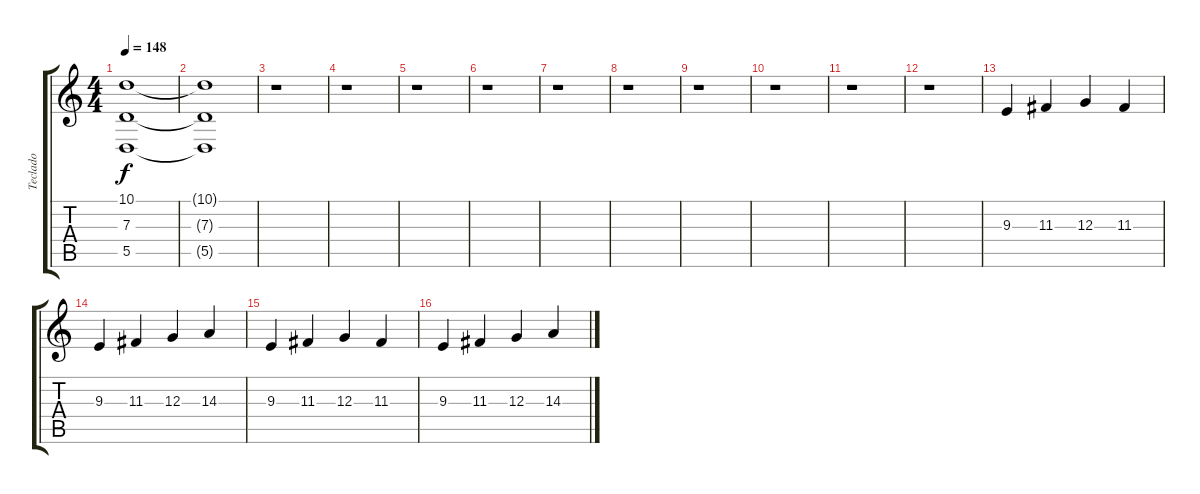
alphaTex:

\track ("Teclado" "Teclado") {instrument choiraahs}
\staff {score tabs}
\tuning (E4 B3 G3 D3 A2 E2) {hide}
\ts (4 4)
\tempo 148
\clef g2
\ks c
(10.1{t} 7.3{t} 5.5{t}).1{dy f} |
(10.1{t} 7.3{t} 5.5{t}).1 |
r.1 |
r.1 |
r.1 |
r.1 |
r.1 |
r.1 |
r.1 |
r.1 |
r.1 |
r.1 |
9.3.4 11.3.4 12.3.4 11.3.4 |
9.3.4 11.3.4 12.3.4 14.3.4 |
9.3.4 11.3.4 12.3.4 11.3.4 |
9.3.4 11.3.4 12.3.4 14.3.4
